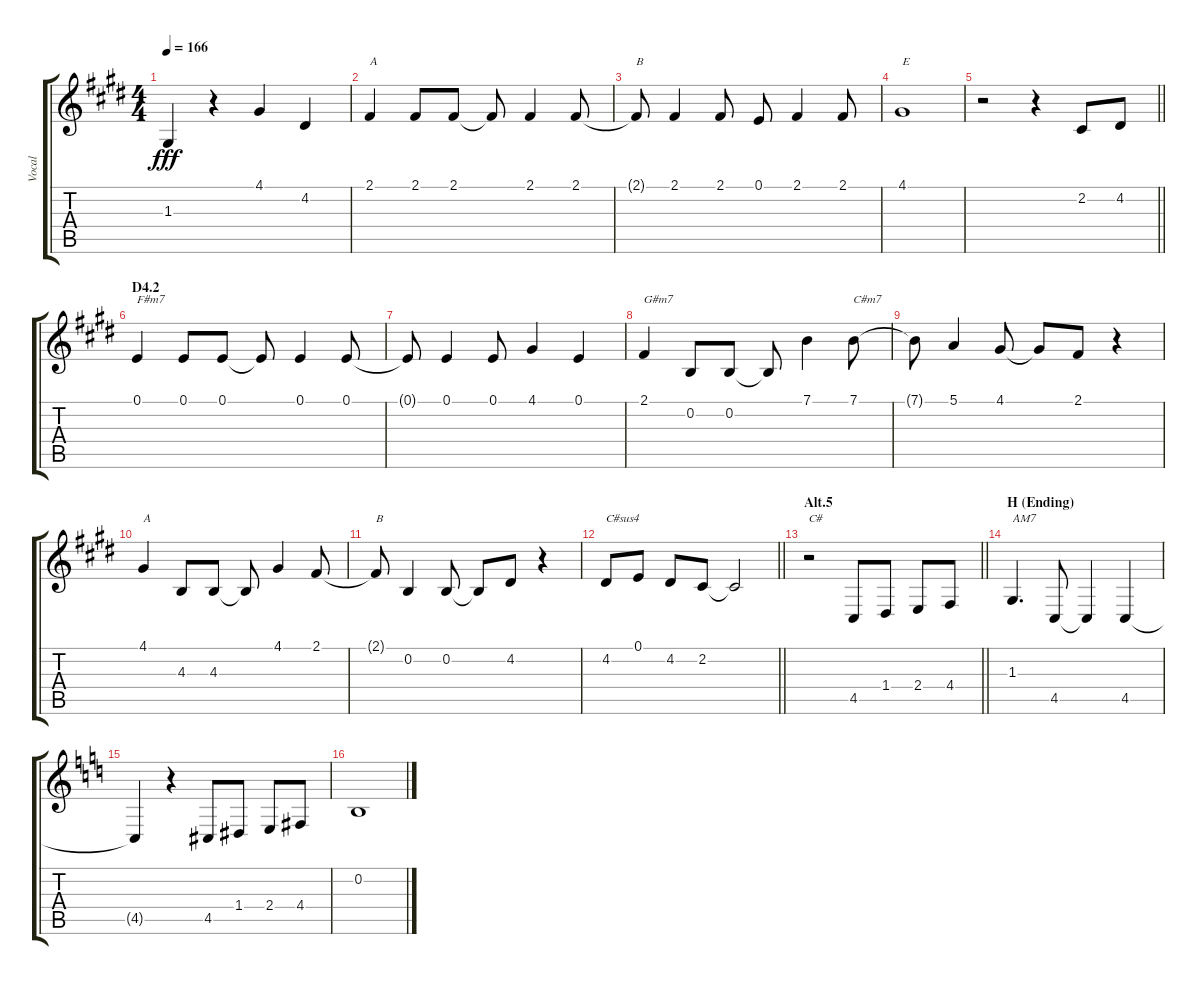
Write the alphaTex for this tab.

\track ("Vocal" "Vocal") {instrument lead6voice}
\staff {score tabs}
\tuning (E4 B3 G3 D3 A2 E2) {hide}
\ts (4 4)
\tempo 166
\clef g2
\ks e
1.3{t}.4{dy fff} r.4 4.1.4 4.2.4 |
2.1.4{txt "A"} 2.1.8 2.1.8 2.1{t}.8 2.1.4 2.1.8 |
2.1{t}.8{txt "B"} 2.1.4 2.1.8 0.1.8 2.1.4 2.1.8 |
4.1.1{txt "E"} |
\barLineRight lightlight
r.2 r.4 2.2.8 4.2.8 |
\section ("" "D4.2")
0.1.4{txt "F#m7"} 0.1.8 0.1.8 0.1{t}.8 0.1.4 0.1.8 |
0.1{t}.8 0.1.4 0.1.8 4.1.4 0.1.4 |
2.1.4{txt "G#m7"} 0.2.8 0.2.8 0.2{t}.8 7.1.4 7.1.8{txt "C#m7"} |
7.1{t}.8 5.1.4 4.1.8 4.1{t}.8 2.1.8 r.4 |
4.1.4{txt "A"} 4.3.8 4.3.8 4.3{t}.8 4.1.4 2.1.8 |
2.1{t}.8{txt "B"} 0.2.4 0.2.8 0.2{t}.8 4.2.8 r.4 |
\barLineRight lightlight
4.2.8{txt "C#sus4"} 0.1.8 4.2.8 2.2.8 2.2{t}.2 |
\section ("" "Alt.5")
\barLineRight lightlight
r.2{txt "C#"} 4.5.8 1.4.8 2.4.8 4.4.8 |
\section ("" "H (Ending)")
1.3.4{d txt "AM7"} 4.5.8 4.5{t}.4 4.5.4 |
\ks c
4.5{t}.4 r.4 4.5.8 1.4.8 2.4.8 4.4.8 |
0.2.1
